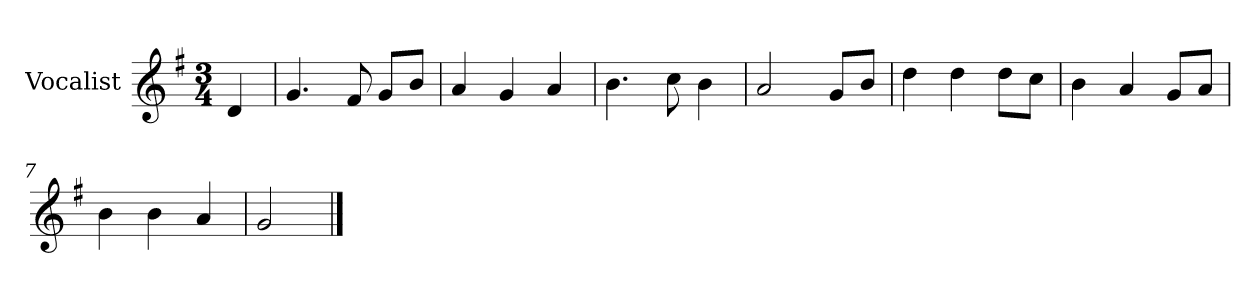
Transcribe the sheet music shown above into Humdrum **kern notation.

**kern
*part1
*staff1
*I"Vocalist
*k[f#]
*G:
*M3/4
=
4d
=1
4.g
8f#
8gL
8bJ
=2
4a
4g
4a
=3
4.b
8cc
4b
=4
2a
8gL
8bJ
=5
4dd
4dd
8ddL
8ccJ
=6
4b
4a
8gL
8aJ
=7
4b
4b
4a
=8
2g
==
*-
